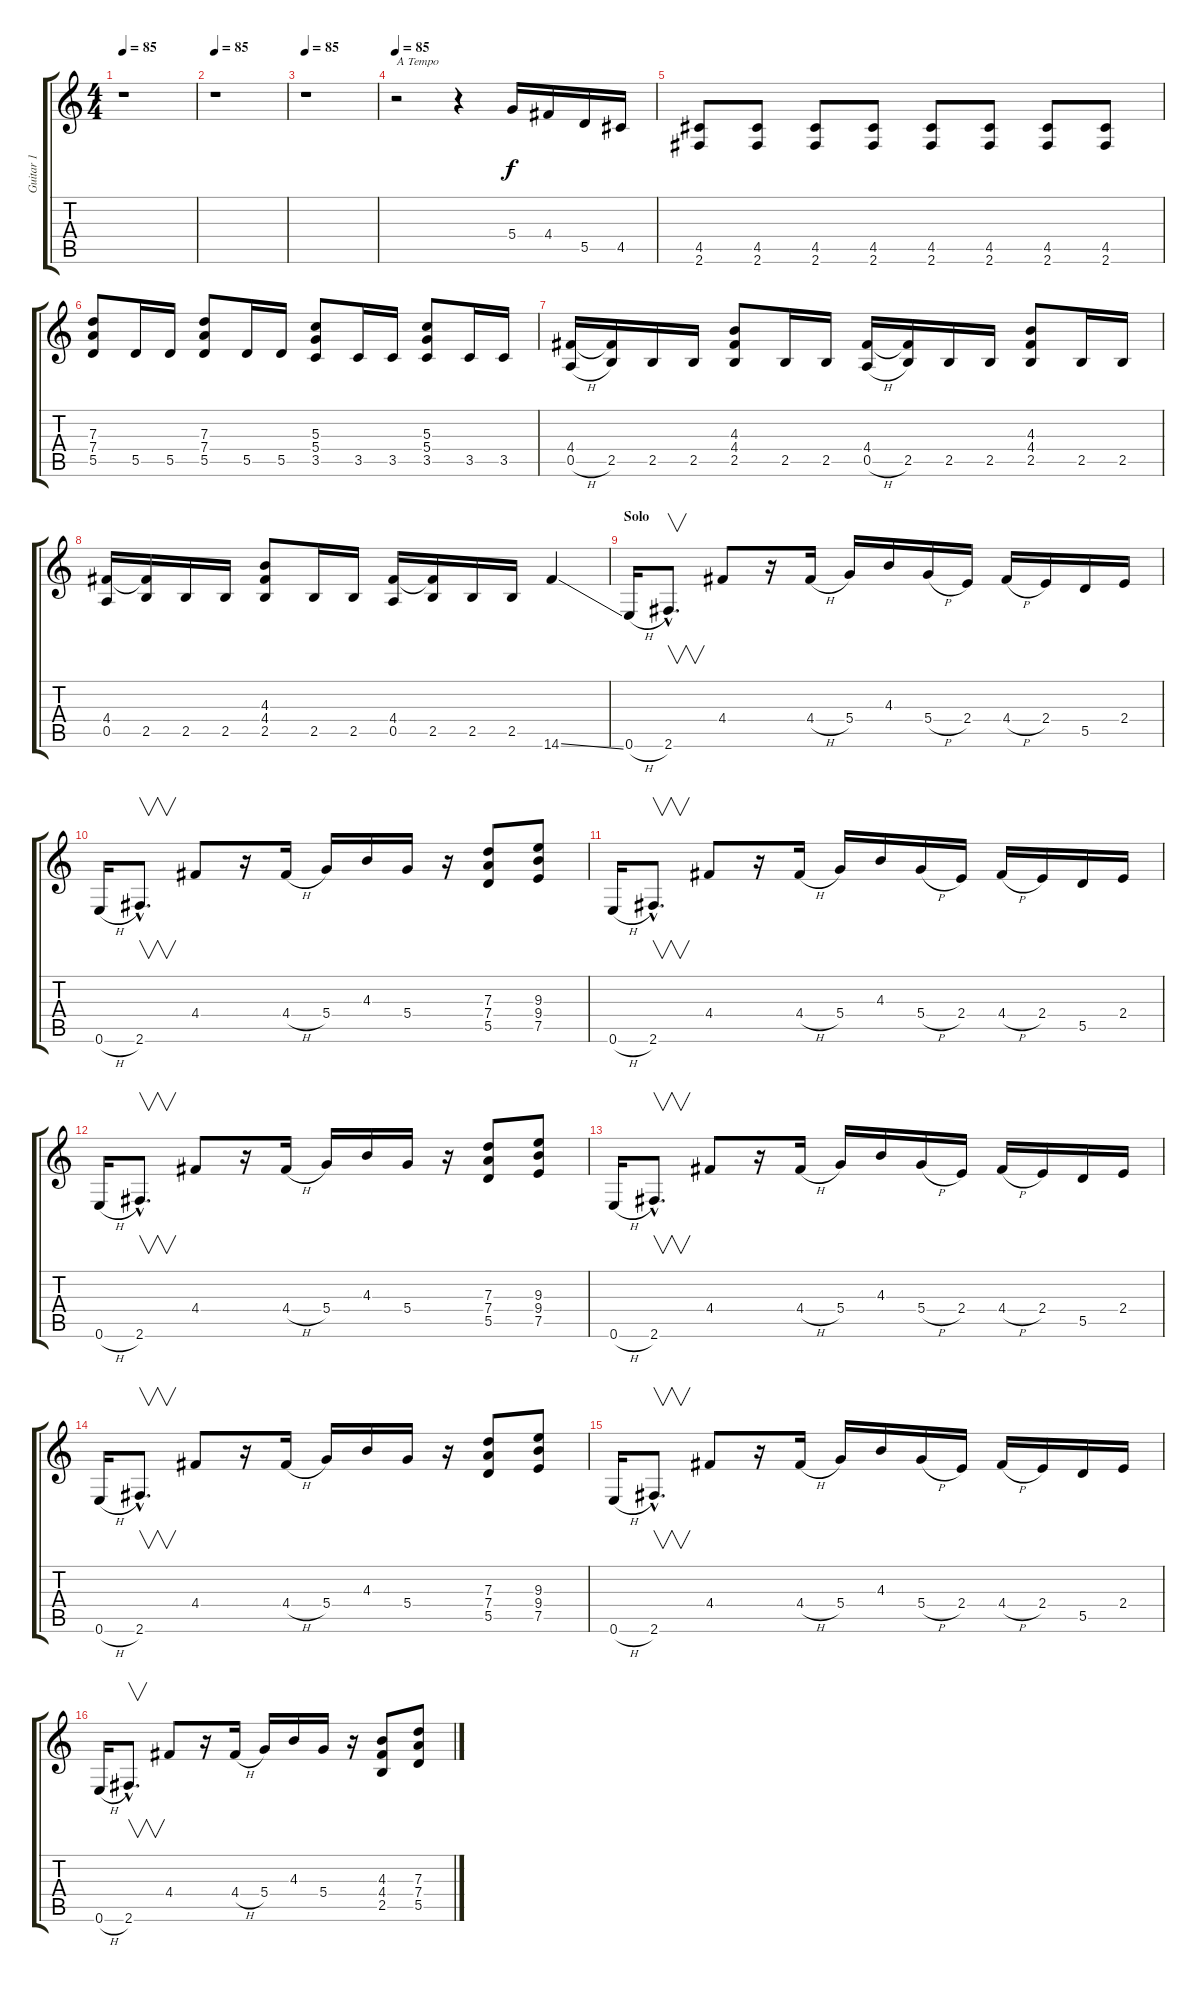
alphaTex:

\track ("Guitar 1" "Guitar 1") {instrument distortionguitar}
\staff {score tabs}
\tuning (E4 B3 G3 D3 A2 E2) {hide}
\ts (4 4)
\tempo 85
\clef g2
\ks c
r.1{dy f} |
\tempo 85
r.1 |
\tempo 85
r.1 |
\tempo 92
\tempo 85
r.2{txt "A Tempo" volume 13} r.4 5.4.16 4.4.16 5.5.16 4.5.16 |
(4.5 2.6).8 (4.5 2.6).8 (4.5 2.6).8 (4.5 2.6).8 (4.5 2.6).8 (4.5 2.6).8 (4.5 2.6).8 (4.5 2.6).8 |
(7.3 7.4 5.5).8 5.5.16 5.5.16 (7.3 7.4 5.5).8 5.5.16 5.5.16 (5.3 5.4 3.5).8 3.5.16 3.5.16 (5.3 5.4 3.5).8 3.5.16 3.5.16 |
(4.4 0.5{h}).16 (4.4{t} 2.5).16 2.5.16 2.5.16 (4.3 4.4 2.5).8 2.5.16 2.5.16 (4.4 0.5{h}).16 (4.4{t} 2.5).16 2.5.16 2.5.16 (4.3 4.4 2.5).8 2.5.16 2.5.16 |
(4.4 0.5).16 (4.4{t} 2.5).16 2.5.16 2.5.16 (4.3 4.4 2.5).8 2.5.16 2.5.16 (4.4 0.5).16 (4.4{t} 2.5).16 2.5.16 2.5.16 14.6{ss}.4 |
\section ("" "Solo")
0.6{h}.16 2.6{hac}.8{v d} 4.4.8 r.16 4.4{h}.16 5.4.16 4.3.16 5.4{h}.16 2.4.16 4.4{h}.16 2.4.16 5.5.16 2.4.16 |
0.6{h}.16 2.6{hac}.8{v d} 4.4.8 r.16 4.4{h}.16 5.4.16 4.3.16 5.4.16 r.16 (7.3 7.4 5.5).8 (9.3 9.4 7.5).8 |
0.6{h}.16 2.6{hac}.8{v d} 4.4.8 r.16 4.4{h}.16 5.4.16 4.3.16 5.4{h}.16 2.4.16 4.4{h}.16 2.4.16 5.5.16 2.4.16 |
0.6{h}.16 2.6{hac}.8{v d} 4.4.8 r.16 4.4{h}.16 5.4.16 4.3.16 5.4.16 r.16 (7.3 7.4 5.5).8 (9.3 9.4 7.5).8 |
0.6{h}.16 2.6{hac}.8{v d} 4.4.8 r.16 4.4{h}.16 5.4.16 4.3.16 5.4{h}.16 2.4.16 4.4{h}.16 2.4.16 5.5.16 2.4.16 |
0.6{h}.16 2.6{hac}.8{v d} 4.4.8 r.16 4.4{h}.16 5.4.16 4.3.16 5.4.16 r.16 (7.3 7.4 5.5).8 (9.3 9.4 7.5).8 |
0.6{h}.16 2.6{hac}.8{v d} 4.4.8 r.16 4.4{h}.16 5.4.16 4.3.16 5.4{h}.16 2.4.16 4.4{h}.16 2.4.16 5.5.16 2.4.16 |
0.6{h}.16 2.6{hac}.8{v d} 4.4.8 r.16 4.4{h}.16 5.4.16 4.3.16 5.4.16 r.16 (4.3 4.4 2.5).8 (7.3 7.4 5.5).8
